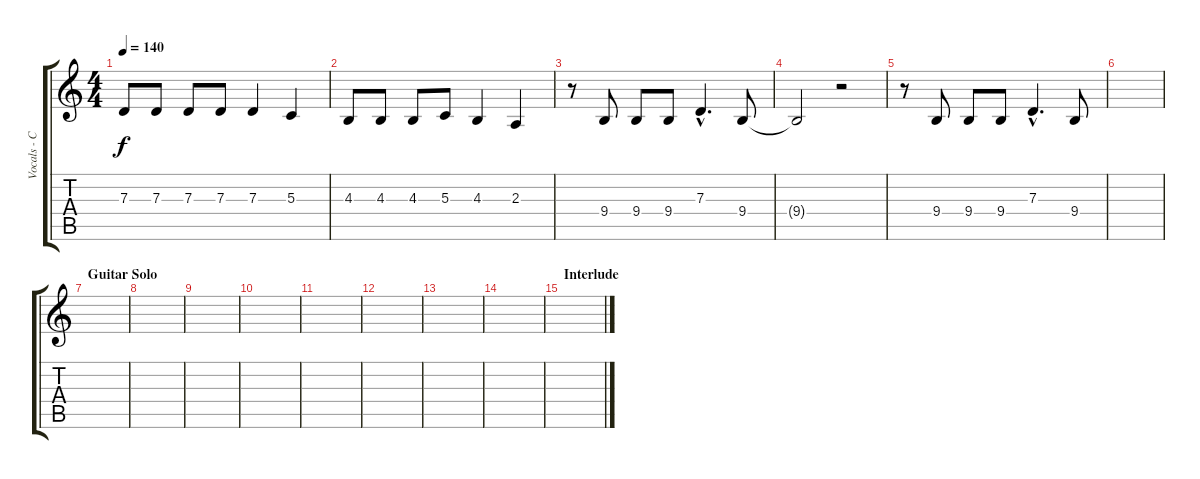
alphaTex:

\track ("Vocals - Chris Cheney" "Vocals - C") {instrument bassoon}
\staff {score tabs}
\tuning (E4 B3 G3 D3 A2 E2) {hide}
\ts (4 4)
\tempo 140
\clef g2
\ks c
7.3.8{dy f} 7.3.8 7.3.8 7.3.8 7.3.4 5.3.4 |
4.3.8 4.3.8 4.3.8 5.3.8 4.3.4 2.3.4 |
r.8 9.4.8 9.4.8 9.4.8 7.3{hac}.4{d} 9.4.8 |
9.4{t}.2 r.2 |
r.8 9.4.8 9.4.8 9.4.8 7.3{hac}.4{d} 9.4.8 |
|
\section ("" "Guitar Solo")
|
|
|
|
|
|
|
|
\section ("" "Interlude")
